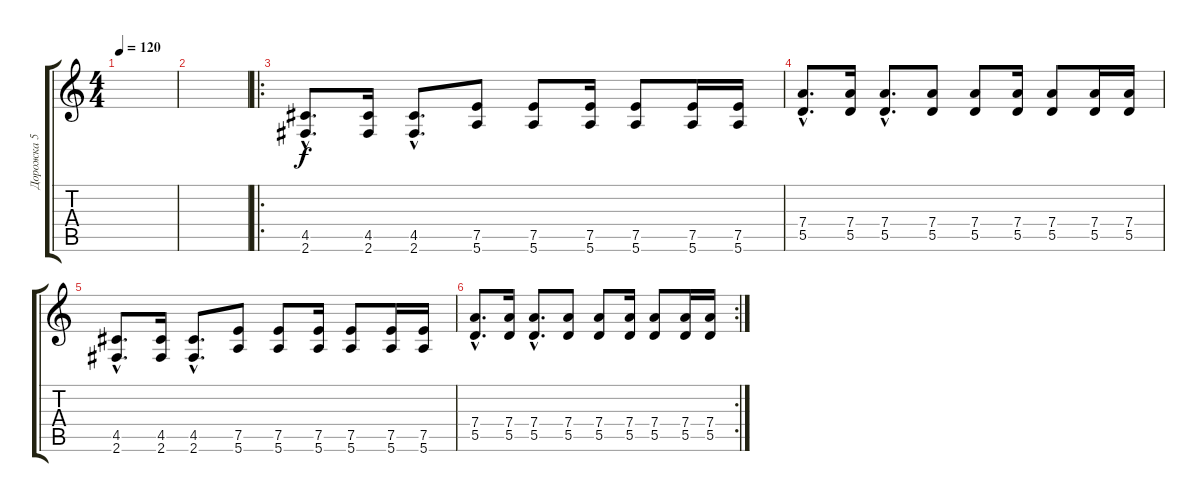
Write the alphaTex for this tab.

\track ("Дорожка 5" "Дорожка 5") {instrument distortionguitar}
\staff {score tabs}
\tuning (E4 B3 G3 D3 A2 E2) {hide}
\ts (4 4)
\tempo 120
\clef g2
\ks c
|
|
\ro
(4.5{hac} 2.6{hac}).8{d volume 16} (4.5 2.6).16 (4.5{hac} 2.6{hac}).8{d} (7.5 5.6).8 (7.5 5.6).8 (7.5 5.6).16 (7.5 5.6).8 (7.5 5.6).16 (7.5 5.6).16 |
(7.4{hac} 5.5{hac}).8{d} (7.4 5.5).16 (7.4{hac} 5.5{hac}).8{d} (7.4 5.5).8 (7.4 5.5).8 (7.4 5.5).16 (7.4 5.5).8 (7.4 5.5).16 (7.4 5.5).16 |
(4.5{hac} 2.6{hac}).8{d} (4.5 2.6).16 (4.5{hac} 2.6{hac}).8{d} (7.5 5.6).8 (7.5 5.6).8 (7.5 5.6).16 (7.5 5.6).8 (7.5 5.6).16 (7.5 5.6).16 |
\rc 2
(7.4{hac} 5.5{hac}).8{d} (7.4 5.5).16 (7.4{hac} 5.5{hac}).8{d} (7.4 5.5).8 (7.4 5.5).8 (7.4 5.5).16 (7.4 5.5).8 (7.4 5.5).16 (7.4 5.5).16
